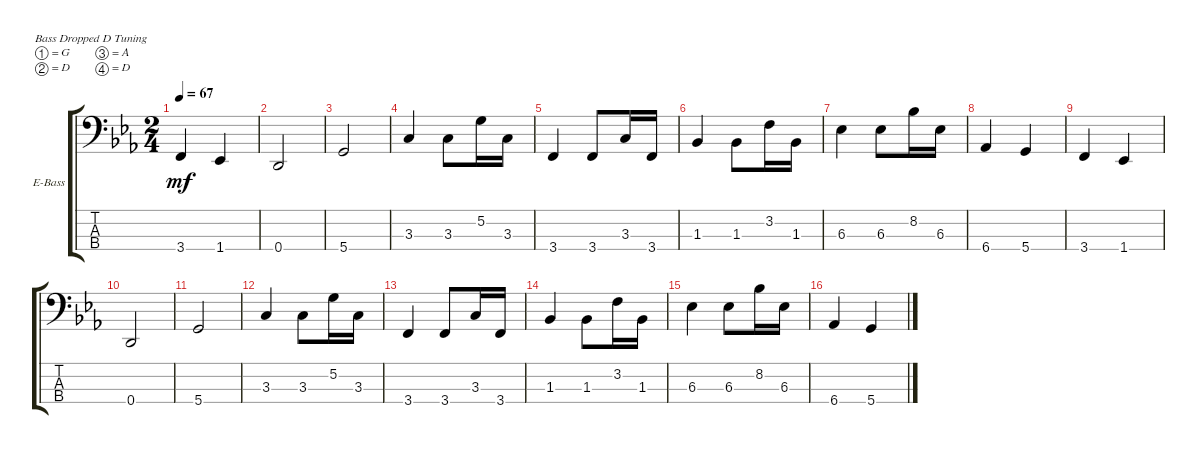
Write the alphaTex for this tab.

\defaultSystemsLayout 4
\bracketExtendMode groupsimilarinstruments
\firstSystemTrackNameOrientation horizontal
\otherSystemsTrackNameOrientation horizontal
\track ("Electric Bass" "E-Bass") {instrument electricbassfinger}
\staff {score tabs}
\tuning (G2 D2 A1 D1)
\ts (2 4)
\tempo 67
\clef f4
\ks cminor
3.4.4{dy mf} 1.4.4 |
0.4.2 |
5.4.2 |
3.3.4 3.3.8 5.2.16 3.3.16 |
3.4.4 3.4.8 3.3.16 3.4.16 |
1.3.4 1.3.8 3.2.16 1.3.16 |
6.3.4 6.3.8 8.2.16 6.3.16 |
6.4.4 5.4.4 |
3.4.4 1.4.4 |
0.4.2 |
5.4.2 |
3.3.4 3.3.8 5.2.16 3.3.16 |
3.4.4 3.4.8 3.3.16 3.4.16 |
1.3.4 1.3.8 3.2.16 1.3.16 |
6.3.4 6.3.8 8.2.16 6.3.16 |
6.4.4 5.4.4
